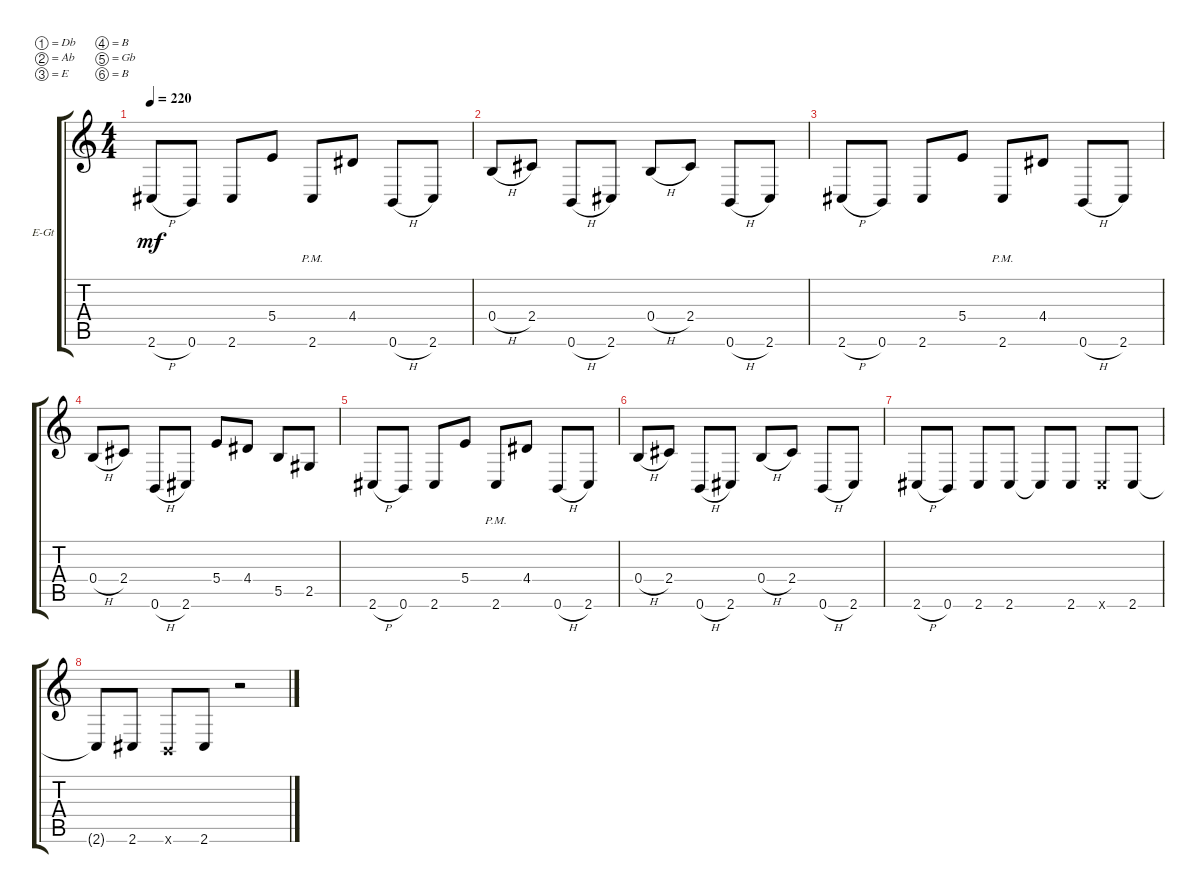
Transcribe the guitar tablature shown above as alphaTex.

\bracketExtendMode groupsimilarinstruments
\firstSystemTrackNameOrientation horizontal
\otherSystemsTrackNameOrientation horizontal
\track ("Electric Guitar 1" "E-Gt") {instrument distortionguitar}
\staff {score tabs}
\tuning (Db4 Ab3 E3 B2 Gb2 B1)
\ts (4 4)
\tempo 220
\clef g2
\ks c
2.6{h}.8{dy mf} 0.6.8 2.6.8 5.4.8 2.6{pm}.8 4.4.8 0.6{h}.8 2.6.8 |
0.4{h}.8 2.4.8 0.6{h}.8 2.6.8 0.4{h}.8 2.4.8 0.6{h}.8 2.6.8 |
2.6{h}.8 0.6.8 2.6.8 5.4.8 2.6{pm}.8 4.4.8 0.6{h}.8 2.6.8 |
0.4{h}.8 2.4.8 0.6{h}.8 2.6.8 5.4.8 4.4.8 5.5.8 2.5.8 |
2.6{h}.8 0.6.8 2.6.8 5.4.8 2.6{pm}.8 4.4.8 0.6{h}.8 2.6.8 |
0.4{h}.8 2.4.8 0.6{h}.8 2.6.8 0.4{h}.8 2.4.8 0.6{h}.8 2.6.8 |
2.6{h}.8 0.6.8 2.6.8 2.6.8 2.6{t}.8 2.6.8 2.6{x}.8 2.6.8 |
2.6{t}.8 2.6.8 0.6{x}.8 2.6.8 r.2
